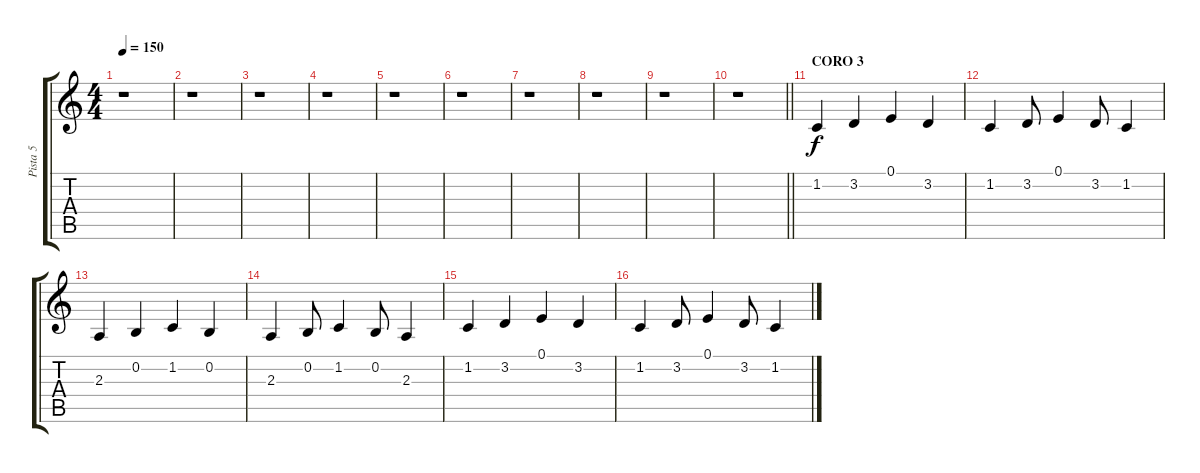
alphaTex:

\track ("Pista 5" "Pista 5") {instrument altosax}
\staff {score tabs}
\tuning (E4 B3 G3 D3 A2 E2) {hide}
\ts (4 4)
\tempo 150
\clef g2
\ks c
r.1{dy f} |
r.1 |
r.1 |
r.1 |
r.1 |
r.1 |
r.1 |
r.1 |
r.1 |
\barLineRight lightlight
r.1 |
\section ("" "CORO 3")
1.2.4 3.2.4 0.1.4 3.2.4 |
1.2.4 3.2.8 0.1.4 3.2.8 1.2.4 |
2.3.4 0.2.4 1.2.4 0.2.4 |
2.3.4 0.2.8 1.2.4 0.2.8 2.3.4 |
1.2.4 3.2.4 0.1.4 3.2.4 |
1.2.4 3.2.8 0.1.4 3.2.8 1.2.4
